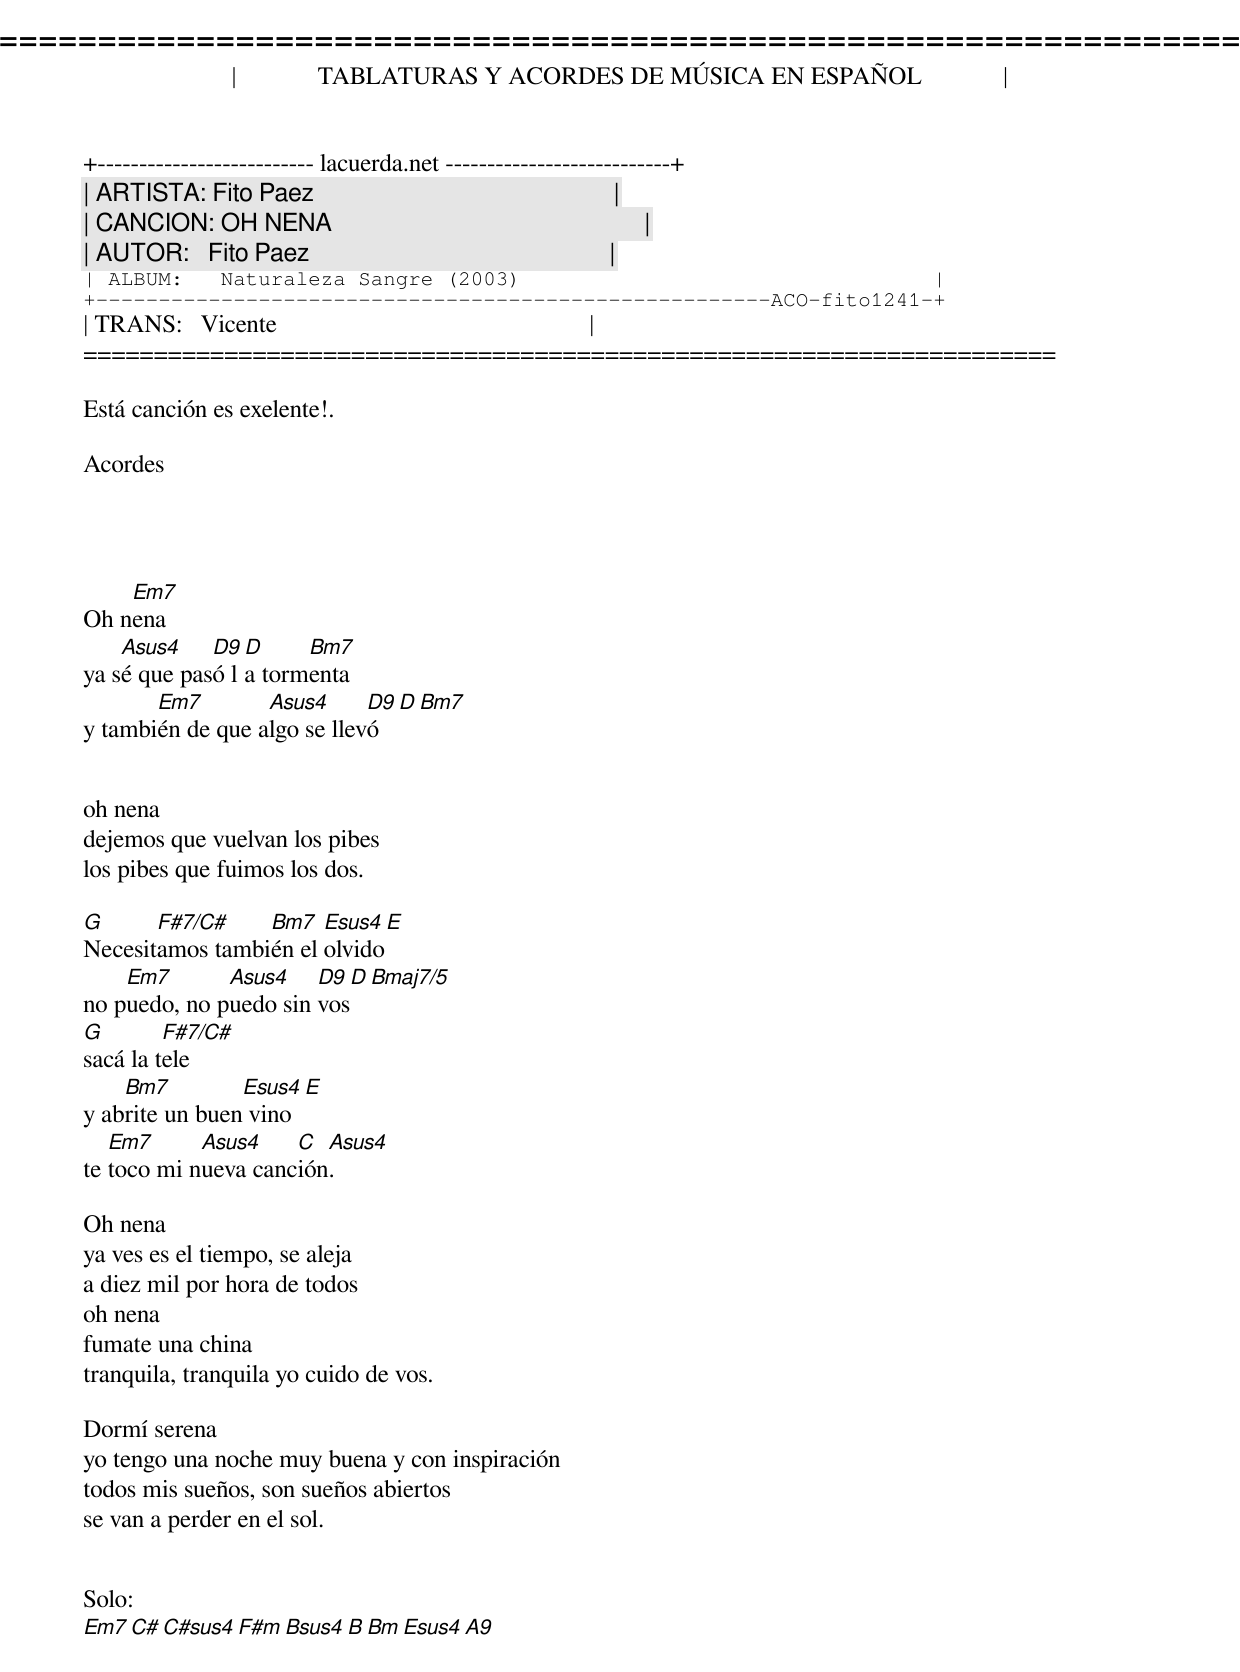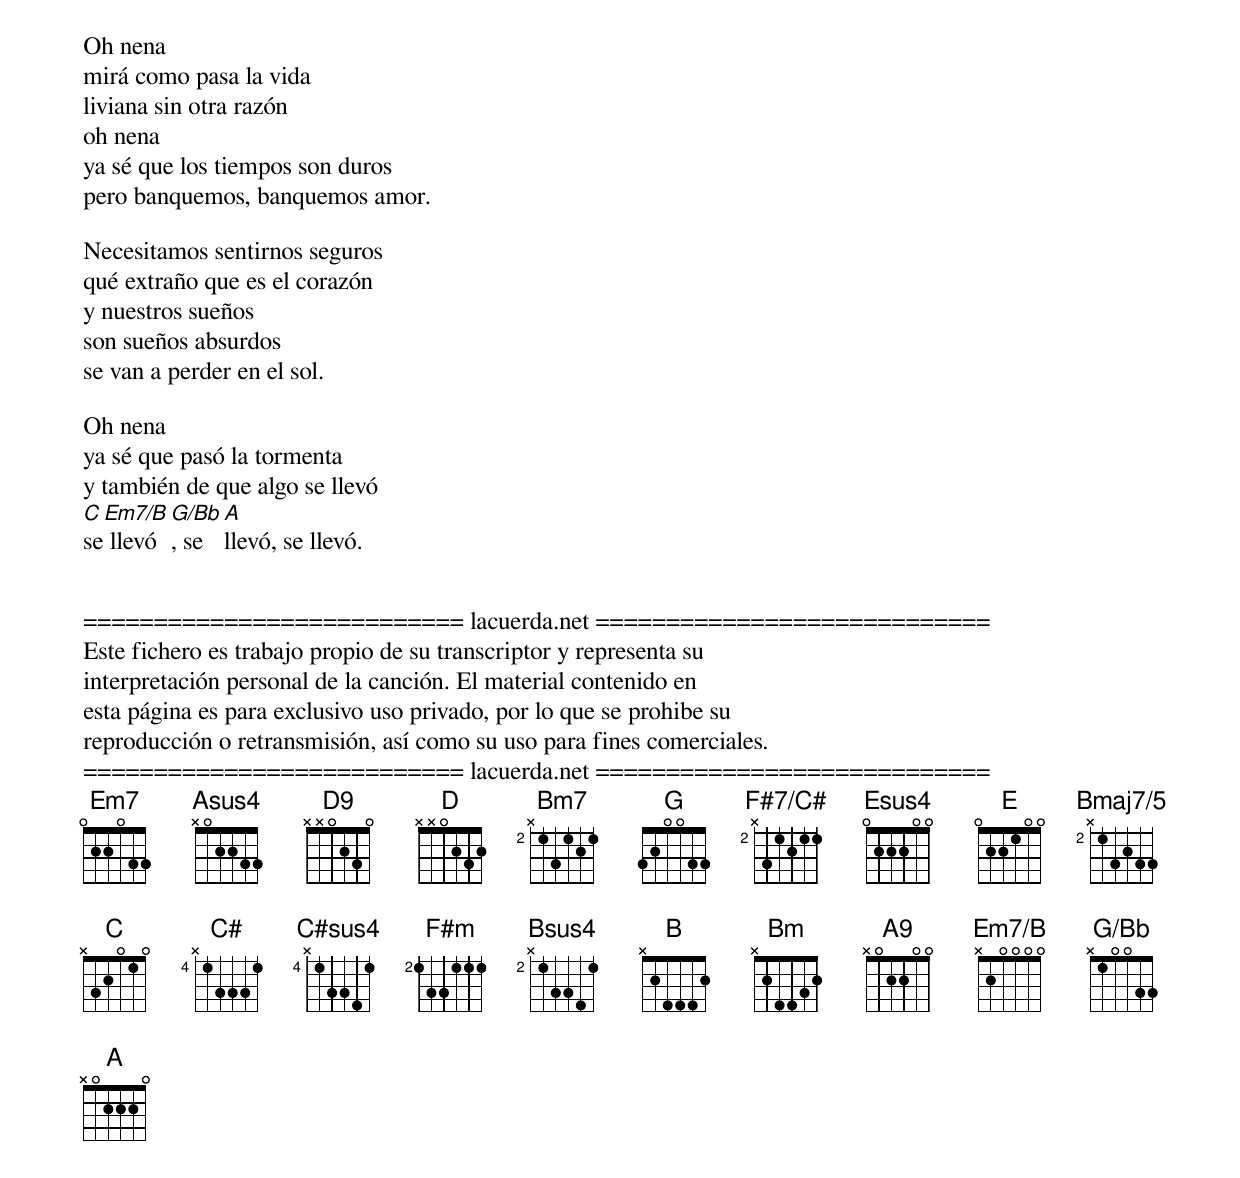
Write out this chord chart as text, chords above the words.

=====================================================================
|             TABLATURAS Y ACORDES DE MÚSICA EN ESPAÑOL             |
+-------------------------- lacuerda.net ---------------------------+
| ARTISTA: Fito Paez                                                |
| CANCION: OH NENA                                                  |
| AUTOR:   Fito Paez                                                |
| ALBUM:   Naturaleza Sangre (2003)                                 |
+------------------------------------------------------ACO-fito1241-+
| TRANS:   Vicente                                                  |
=====================================================================

Está canción es exelente!.

Acordes

Em7:    022033
Asus4:  x02233
D9:     xx0230
D:      xx0232
Bm7:    x24232
G:      320033
F#7/C#: x42322
Esus4:  022200
E:      022100
Bmaj7/5:x24344
C:      x32010
C#:     x46664
C#sus4: x46674
F#m:    244222
Bsus4:  x24452
A9:     x02200
Em7/B:  x20000
G/Bb:   x10033



    Em7
Oh nena
    Asus4    D9 D     Bm7
ya sé que pasó la tormenta
       Em7        Asus4      D9 D Bm7
y también de que algo se llevó


oh nena
dejemos que vuelvan los pibes
los pibes que fuimos los dos.

G      F#7/C#    Bm7   Esus4 E
Necesitamos también el olvido
    Em7       Asus4    D9 D Bmaj7/5
no puedo, no puedo sin vos
G        F#7/C#
sacá la tele
    Bm7         Esus4 E
y abrite un buen vino
   Em7      Asus4    C  Asus4
te toco mi nueva canción.

Oh nena
ya ves es el tiempo, se aleja
a diez mil por hora de todos
oh nena
fumate una china
tranquila, tranquila yo cuido de vos.

Dormí serena
yo tengo una noche muy buena y con inspiración
todos mis sueños, son sueños abiertos
se van a perder en el sol.


Solo:
Em7 C# C#sus4  F#m Bsus4 B Bm Esus4 A9

Oh nena
mirá como pasa la vida
liviana sin otra razón
oh nena
ya sé que los tiempos son duros
pero banquemos, banquemos amor.

Necesitamos sentirnos seguros
qué extraño que es el corazón
y nuestros sueños
son sueños absurdos
se van a perder en el sol.

Oh nena
ya sé que pasó la tormenta
y también de que algo se llevó
C Em7/B G/Bb A
se llevó, se llevó, se llevó.


=========================== lacuerda.net ============================
Este fichero es trabajo propio de su transcriptor y representa su
interpretación personal de la canción. El material contenido en
esta página es para exclusivo uso privado, por lo que se prohibe su
reproducción o retransmisión, así como su uso para fines comerciales.
=========================== lacuerda.net ============================
